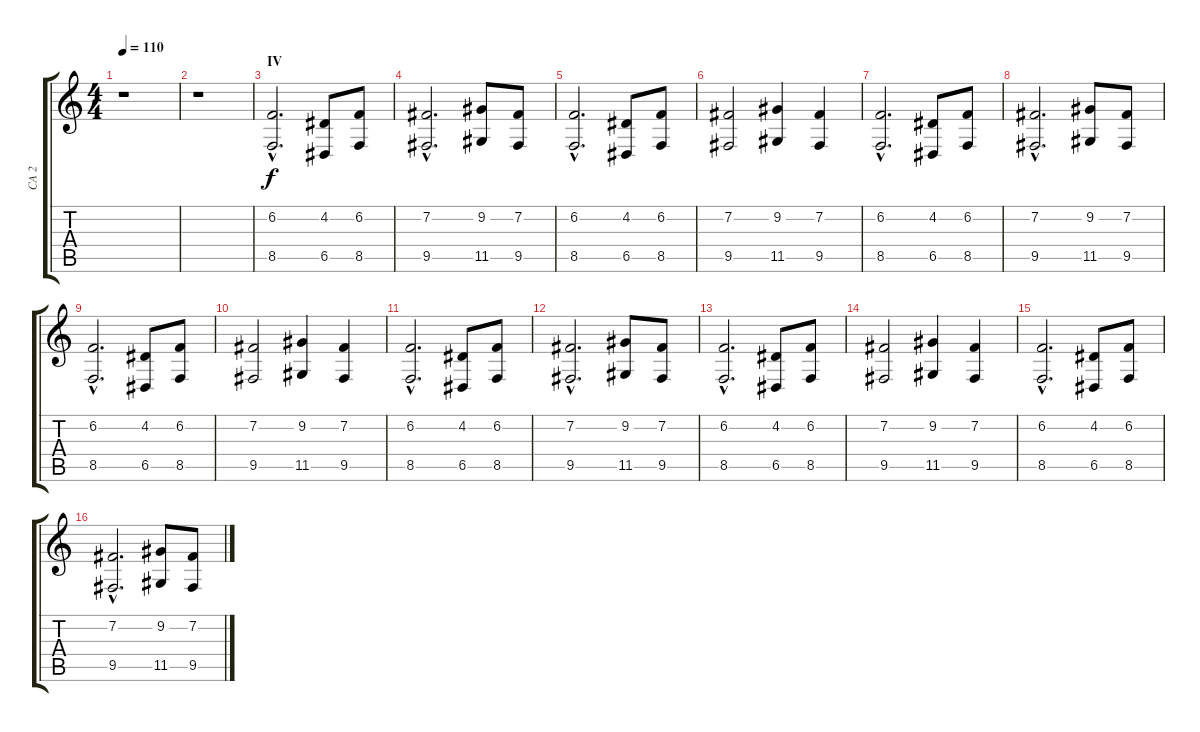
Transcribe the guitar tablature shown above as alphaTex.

\track ("CA 2" "CA 2") {instrument choiraahs}
\staff {score tabs}
\tuning (E4 B3 G3 D3 A2 E2) {hide}
\ts (4 4)
\tempo 110
\clef g2
\ks c
r.1{dy f} |
r.1 |
\section ("" "IV")
(6.2{hac} 8.5{hac}).2{d instrument glockenspiel} (4.2 6.5).8 (6.2 8.5).8 |
(7.2{hac} 9.5{hac}).2{d} (9.2 11.5).8 (7.2 9.5).8 |
(6.2{hac} 8.5{hac}).2{d} (4.2 6.5).8 (6.2 8.5).8 |
(7.2 9.5).2 (9.2 11.5).4 (7.2 9.5).4 |
(6.2{hac} 8.5{hac}).2{d} (4.2 6.5).8 (6.2 8.5).8 |
(7.2{hac} 9.5{hac}).2{d} (9.2 11.5).8 (7.2 9.5).8 |
(6.2{hac} 8.5{hac}).2{d} (4.2 6.5).8 (6.2 8.5).8 |
(7.2 9.5).2 (9.2 11.5).4 (7.2 9.5).4 |
(6.2{hac} 8.5{hac}).2{d} (4.2 6.5).8 (6.2 8.5).8 |
(7.2{hac} 9.5{hac}).2{d} (9.2 11.5).8 (7.2 9.5).8 |
(6.2{hac} 8.5{hac}).2{d} (4.2 6.5).8 (6.2 8.5).8 |
(7.2 9.5).2 (9.2 11.5).4 (7.2 9.5).4 |
(6.2{hac} 8.5{hac}).2{d} (4.2 6.5).8 (6.2 8.5).8 |
(7.2{hac} 9.5{hac}).2{d} (9.2 11.5).8 (7.2 9.5).8
